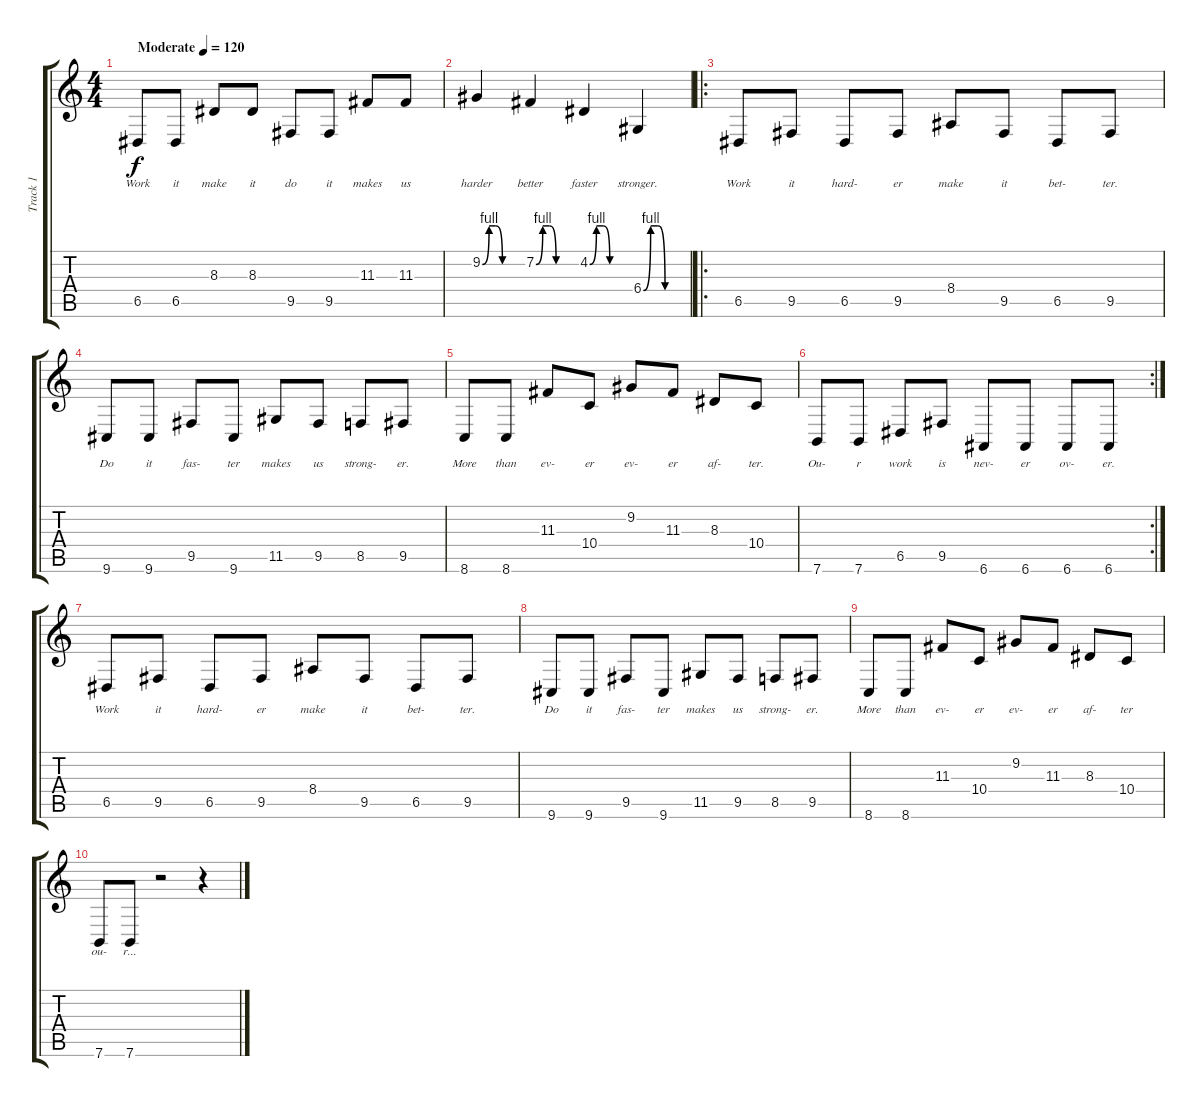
\track ("Track 1" "Track 1") {instrument lead1square}
\staff {score tabs}
\tuning (E4 B3 G3 D3 A2 E2) {hide}
\ts (4 4)
\tempo (120 "Moderate")
\clef g2
\ks c
6.5.8{lyrics (0 "Work") lyrics (1 "") lyrics (2 "") lyrics (3 "") lyrics (4 "") dy f instrument lead1square} 6.5.8{lyrics (0 "it") lyrics (1 "") lyrics (2 "") lyrics (3 "") lyrics (4 "")} 8.3.8{lyrics (0 "make") lyrics (1 "") lyrics (2 "") lyrics (3 "") lyrics (4 "")} 8.3.8{lyrics (0 "it") lyrics (1 "") lyrics (2 "") lyrics (3 "") lyrics (4 "")} 9.5.8{lyrics (0 "do") lyrics (1 "") lyrics (2 "") lyrics (3 "") lyrics (4 "")} 9.5.8{lyrics (0 "it") lyrics (1 "") lyrics (2 "") lyrics (3 "") lyrics (4 "")} 11.3.8{lyrics (0 "makes") lyrics (1 "") lyrics (2 "") lyrics (3 "") lyrics (4 "")} 11.3.8{lyrics (0 "us") lyrics (1 "") lyrics (2 "") lyrics (3 "") lyrics (4 "")} |
9.2{be (custom 0 0 10 4 20 4 30 0 60 0)}.4{lyrics (0 "harder") lyrics (1 "") lyrics (2 "") lyrics (3 "") lyrics (4 "")} 7.2{be (custom 0 0 10 4 20 4 30 0 60 0)}.4{lyrics (0 "better") lyrics (1 "") lyrics (2 "") lyrics (3 "") lyrics (4 "")} 4.2{be (custom 0 0 10 4 20 4 30 0 60 0)}.4{lyrics (0 "faster") lyrics (1 "") lyrics (2 "") lyrics (3 "") lyrics (4 "")} 6.4{be (custom 0 0 10 4 20 4 30 0 60 0)}.4{lyrics (0 "stronger.") lyrics (1 "") lyrics (2 "") lyrics (3 "") lyrics (4 "")} |
\ro
6.5.8{lyrics (0 "Work") lyrics (1 "") lyrics (2 "") lyrics (3 "") lyrics (4 "")} 9.5.8{lyrics (0 "it") lyrics (1 "") lyrics (2 "") lyrics (3 "") lyrics (4 "")} 6.5.8{lyrics (0 "hard-") lyrics (1 "") lyrics (2 "") lyrics (3 "") lyrics (4 "")} 9.5.8{lyrics (0 "er") lyrics (1 "") lyrics (2 "") lyrics (3 "") lyrics (4 "")} 8.4.8{lyrics (0 "make") lyrics (1 "") lyrics (2 "") lyrics (3 "") lyrics (4 "")} 9.5.8{lyrics (0 "it") lyrics (1 "") lyrics (2 "") lyrics (3 "") lyrics (4 "")} 6.5.8{lyrics (0 "bet-") lyrics (1 "") lyrics (2 "") lyrics (3 "") lyrics (4 "")} 9.5.8{lyrics (0 "ter.") lyrics (1 "") lyrics (2 "") lyrics (3 "") lyrics (4 "")} |
9.6.8{lyrics (0 "Do") lyrics (1 "") lyrics (2 "") lyrics (3 "") lyrics (4 "")} 9.6.8{lyrics (0 "it") lyrics (1 "") lyrics (2 "") lyrics (3 "") lyrics (4 "")} 9.5.8{lyrics (0 "fas-") lyrics (1 "") lyrics (2 "") lyrics (3 "") lyrics (4 "")} 9.6.8{lyrics (0 "ter") lyrics (1 "") lyrics (2 "") lyrics (3 "") lyrics (4 "")} 11.5.8{lyrics (0 "makes") lyrics (1 "") lyrics (2 "") lyrics (3 "") lyrics (4 "")} 9.5.8{lyrics (0 "us") lyrics (1 "") lyrics (2 "") lyrics (3 "") lyrics (4 "")} 8.5.8{lyrics (0 "strong-") lyrics (1 "") lyrics (2 "") lyrics (3 "") lyrics (4 "")} 9.5.8{lyrics (0 "er.") lyrics (1 "") lyrics (2 "") lyrics (3 "") lyrics (4 "")} |
8.6.8{lyrics (0 "More") lyrics (1 "") lyrics (2 "") lyrics (3 "") lyrics (4 "")} 8.6.8{lyrics (0 "than") lyrics (1 "") lyrics (2 "") lyrics (3 "") lyrics (4 "")} 11.3.8{lyrics (0 "ev-") lyrics (1 "") lyrics (2 "") lyrics (3 "") lyrics (4 "")} 10.4.8{lyrics (0 "er") lyrics (1 "") lyrics (2 "") lyrics (3 "") lyrics (4 "")} 9.2.8{lyrics (0 "ev-") lyrics (1 "") lyrics (2 "") lyrics (3 "") lyrics (4 "")} 11.3.8{lyrics (0 "er") lyrics (1 "") lyrics (2 "") lyrics (3 "") lyrics (4 "")} 8.3.8{lyrics (0 "af-") lyrics (1 "") lyrics (2 "") lyrics (3 "") lyrics (4 "")} 10.4.8{lyrics (0 "ter.") lyrics (1 "") lyrics (2 "") lyrics (3 "") lyrics (4 "")} |
\rc 2
7.6.8{lyrics (0 "Ou-") lyrics (1 "") lyrics (2 "") lyrics (3 "") lyrics (4 "")} 7.6.8{lyrics (0 "r") lyrics (1 "") lyrics (2 "") lyrics (3 "") lyrics (4 "")} 6.5.8{lyrics (0 "work") lyrics (1 "") lyrics (2 "") lyrics (3 "") lyrics (4 "")} 9.5.8{lyrics (0 "is") lyrics (1 "") lyrics (2 "") lyrics (3 "") lyrics (4 "")} 6.6.8{lyrics (0 "nev-") lyrics (1 "") lyrics (2 "") lyrics (3 "") lyrics (4 "")} 6.6.8{lyrics (0 "er") lyrics (1 "") lyrics (2 "") lyrics (3 "") lyrics (4 "")} 6.6.8{lyrics (0 "ov-") lyrics (1 "") lyrics (2 "") lyrics (3 "") lyrics (4 "")} 6.6.8{lyrics (0 "er.") lyrics (1 "") lyrics (2 "") lyrics (3 "") lyrics (4 "")} |
6.5.8{lyrics (0 "Work") lyrics (1 "") lyrics (2 "") lyrics (3 "") lyrics (4 "")} 9.5.8{lyrics (0 "it") lyrics (1 "") lyrics (2 "") lyrics (3 "") lyrics (4 "")} 6.5.8{lyrics (0 "hard-") lyrics (1 "") lyrics (2 "") lyrics (3 "") lyrics (4 "")} 9.5.8{lyrics (0 "er") lyrics (1 "") lyrics (2 "") lyrics (3 "") lyrics (4 "")} 8.4.8{lyrics (0 "make") lyrics (1 "") lyrics (2 "") lyrics (3 "") lyrics (4 "")} 9.5.8{lyrics (0 "it") lyrics (1 "") lyrics (2 "") lyrics (3 "") lyrics (4 "")} 6.5.8{lyrics (0 "bet-") lyrics (1 "") lyrics (2 "") lyrics (3 "") lyrics (4 "")} 9.5.8{lyrics (0 "ter.") lyrics (1 "") lyrics (2 "") lyrics (3 "") lyrics (4 "")} |
9.6.8{lyrics (0 "Do") lyrics (1 "") lyrics (2 "") lyrics (3 "") lyrics (4 "")} 9.6.8{lyrics (0 "it") lyrics (1 "") lyrics (2 "") lyrics (3 "") lyrics (4 "")} 9.5.8{lyrics (0 "fas-") lyrics (1 "") lyrics (2 "") lyrics (3 "") lyrics (4 "")} 9.6.8{lyrics (0 "ter") lyrics (1 "") lyrics (2 "") lyrics (3 "") lyrics (4 "")} 11.5.8{lyrics (0 "makes") lyrics (1 "") lyrics (2 "") lyrics (3 "") lyrics (4 "")} 9.5.8{lyrics (0 "us") lyrics (1 "") lyrics (2 "") lyrics (3 "") lyrics (4 "")} 8.5.8{lyrics (0 "strong-") lyrics (1 "") lyrics (2 "") lyrics (3 "") lyrics (4 "")} 9.5.8{lyrics (0 "er.") lyrics (1 "") lyrics (2 "") lyrics (3 "") lyrics (4 "")} |
8.6.8{lyrics (0 "More") lyrics (1 "") lyrics (2 "") lyrics (3 "") lyrics (4 "")} 8.6.8{lyrics (0 "than") lyrics (1 "") lyrics (2 "") lyrics (3 "") lyrics (4 "")} 11.3.8{lyrics (0 "ev-") lyrics (1 "") lyrics (2 "") lyrics (3 "") lyrics (4 "")} 10.4.8{lyrics (0 "er") lyrics (1 "") lyrics (2 "") lyrics (3 "") lyrics (4 "")} 9.2.8{lyrics (0 "ev-") lyrics (1 "") lyrics (2 "") lyrics (3 "") lyrics (4 "")} 11.3.8{lyrics (0 "er") lyrics (1 "") lyrics (2 "") lyrics (3 "") lyrics (4 "")} 8.3.8{lyrics (0 "af-") lyrics (1 "") lyrics (2 "") lyrics (3 "") lyrics (4 "")} 10.4.8{lyrics (0 "ter") lyrics (1 "") lyrics (2 "") lyrics (3 "") lyrics (4 "")} |
7.6.8{lyrics (0 "ou-") lyrics (1 "") lyrics (2 "") lyrics (3 "") lyrics (4 "")} 7.6.8{lyrics (0 "r...") lyrics (1 "") lyrics (2 "") lyrics (3 "") lyrics (4 "")} r.2 r.4
